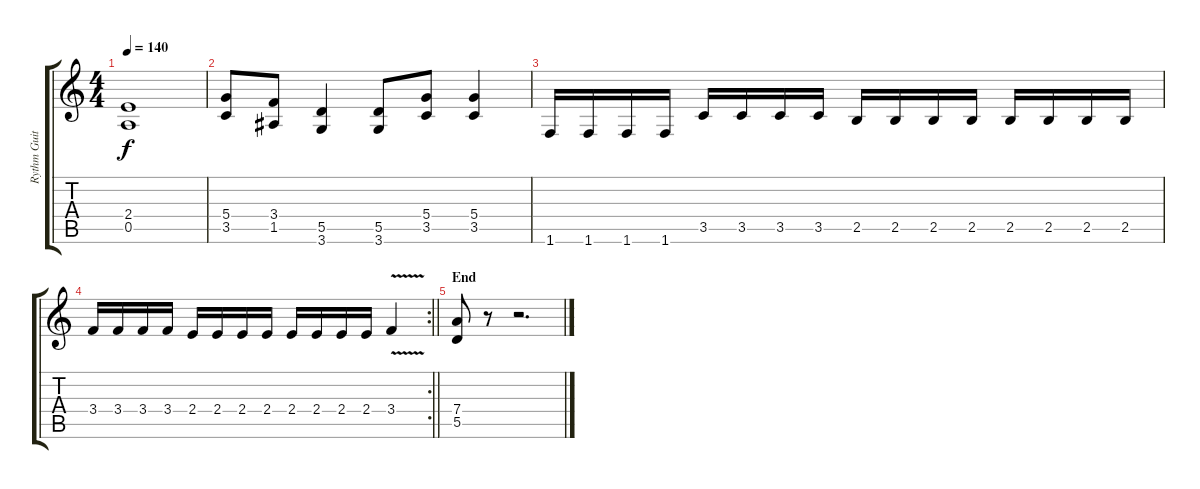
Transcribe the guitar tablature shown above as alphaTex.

\track ("Rythm Guitar" "Rythm Guit") {instrument distortionguitar}
\staff {score tabs}
\tuning (E4 B3 G3 D3 A2 E2) {hide}
\ts (4 4)
\tempo 140
\clef g2
\ks c
(2.4 0.5).1{dy f} |
(5.4 3.5).8 (3.4 1.5).8 (5.5 3.6).4 (5.5 3.6).8 (5.4 3.5).8 (5.4 3.5).4 |
1.6.16 1.6.16 1.6.16 1.6.16 3.5.16 3.5.16 3.5.16 3.5.16 2.5.16 2.5.16 2.5.16 2.5.16 2.5.16 2.5.16 2.5.16 2.5.16 |
\rc 2
\barLineRight lightlight
3.4.16 3.4.16 3.4.16 3.4.16 2.4.16 2.4.16 2.4.16 2.4.16 2.4.16 2.4.16 2.4.16 2.4.16 3.4{v}.4 |
\section ("" "End")
(7.4 5.5).8 r.8 r.2{d}
